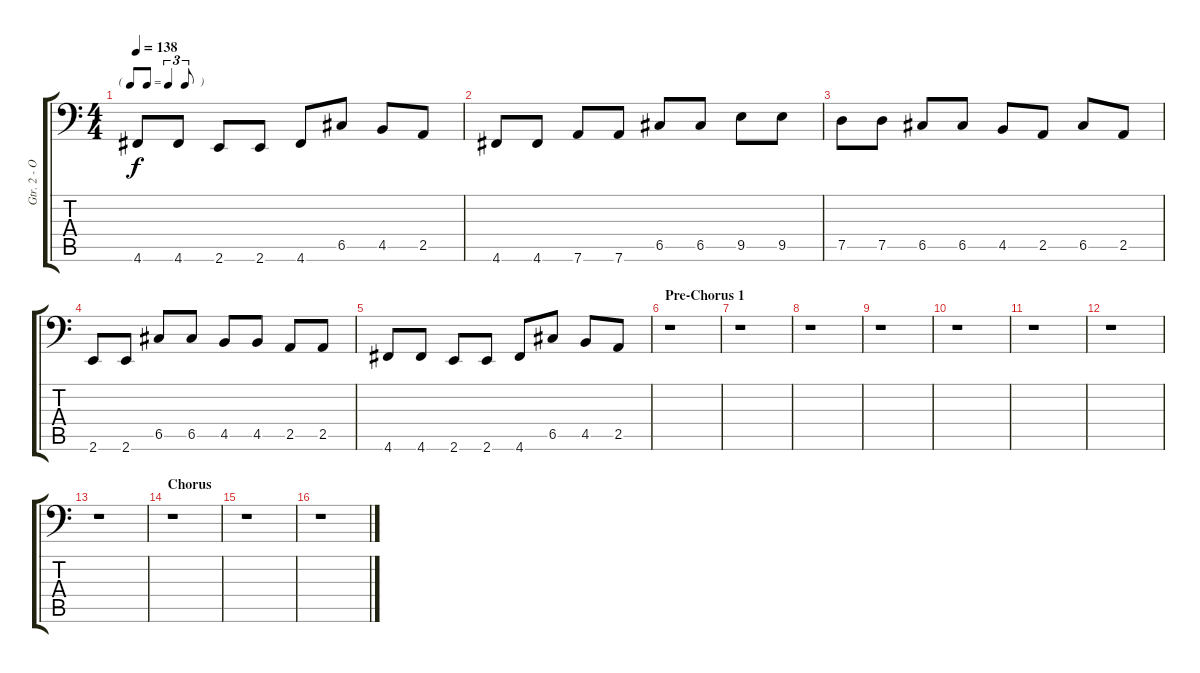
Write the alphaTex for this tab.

\track ("Gtr. 2 - Overdub" "Gtr. 2 - O") {instrument overdrivenguitar}
\staff {score tabs}
\tuning (D3 A2 F2 C2 G1 D1) {hide}
\ts (4 4)
\tf triplet8th
\tempo 138
\clef f4
\ks c
4.6.8{dy f} 4.6.8 2.6.8 2.6.8 4.6.8 6.5.8 4.5.8 2.5.8 |
4.6.8 4.6.8 7.6.8 7.6.8 6.5.8{volume 12} 6.5.8 9.5.8 9.5.8 |
7.5.8 7.5.8 6.5.8 6.5.8 4.5.8 2.5.8 6.5.8 2.5.8 |
2.6.8 2.6.8 6.5.8 6.5.8 4.5.8 4.5.8 2.5.8 2.5.8 |
4.6.8 4.6.8 2.6.8 2.6.8 4.6.8 6.5.8 4.5.8 2.5.8 |
\section ("" "Pre-Chorus 1")
r.1{volume 9} |
r.1 |
r.1 |
r.1 |
r.1 |
r.1 |
r.1 |
r.1 |
\section ("" "Chorus")
r.1 |
r.1 |
r.1
